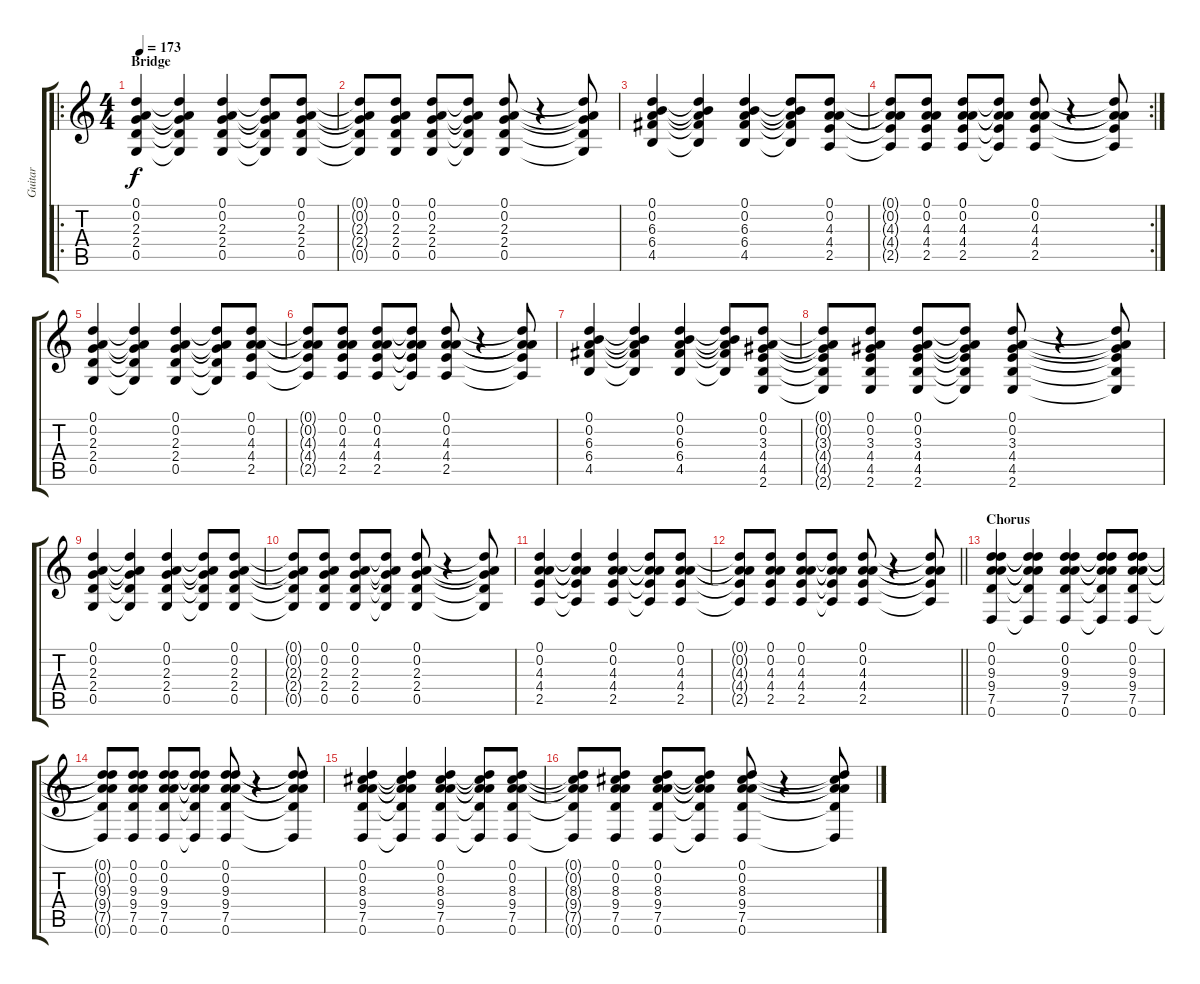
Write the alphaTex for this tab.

\track ("Guitar" "Guitar") {instrument acousticguitarsteel}
\staff {score tabs}
\tuning (D4 A3 F3 C3 G2 D2) {hide}
\ro
\ts (4 4)
\section ("" "Bridge")
\tempo 173
\clef g2
\ks c
(0.1 0.2 2.3 2.4 0.5).4{dy f} (0.1{t} 0.2{t} 2.3{t} 2.4{t} 0.5{t}).4 (0.1 0.2 2.3 2.4 0.5).4 (0.1{t} 0.2{t} 2.3{t} 2.4{t} 0.5{t}).8 (0.1 0.2 2.3 2.4 0.5).8 |
(0.1{t} 0.2{t} 2.3{t} 2.4{t} 0.5{t}).8 (0.1 0.2 2.3 2.4 0.5).8 (0.1 0.2 2.3 2.4 0.5).8 (0.1{t} 0.2{t} 2.3{t} 2.4{t} 0.5{t}).8 (0.1 0.2 2.3 2.4 0.5).8 r.4 (0.1{t} 0.2{t} 2.3{t} 2.4{t} 0.5{t}).8 |
(0.1 0.2 6.3 6.4 4.5).4 (0.1{t} 0.2{t} 6.3{t} 6.4{t} 4.5{t}).4 (0.1 0.2 6.3 6.4 4.5).4 (0.1{t} 0.2{t} 6.3{t} 6.4{t} 4.5{t}).8 (0.1 0.2 4.3 4.4 2.5).8 |
\rc 2
(0.1{t} 0.2{t} 4.3{t} 4.4{t} 2.5{t}).8 (0.1 0.2 4.3 4.4 2.5).8 (0.1 0.2 4.3 4.4 2.5).8 (0.1{t} 0.2{t} 4.3{t} 4.4{t} 2.5{t}).8 (0.1 0.2 4.3 4.4 2.5).8 r.4 (0.1{t} 0.2{t} 4.3{t} 4.4{t} 2.5{t}).8 |
(0.1 0.2 2.3 2.4 0.5).4 (0.1{t} 0.2{t} 2.3{t} 2.4{t} 0.5{t}).4 (0.1 0.2 2.3 2.4 0.5).4 (0.1{t} 0.2{t} 2.3{t} 2.4{t} 0.5{t}).8 (0.1 0.2 4.3 4.4 2.5).8 |
(0.1{t} 0.2{t} 4.3{t} 4.4{t} 2.5{t}).8 (0.1 0.2 4.3 4.4 2.5).8 (0.1 0.2 4.3 4.4 2.5).8 (0.1{t} 0.2{t} 4.3{t} 4.4{t} 2.5{t}).8 (0.1 0.2 4.3 4.4 2.5).8 r.4 (0.1{t} 0.2{t} 4.3{t} 4.4{t} 2.5{t}).8 |
(0.1 0.2 6.3 6.4 4.5).4 (0.1{t} 0.2{t} 6.3{t} 6.4{t} 4.5{t}).4 (0.1 0.2 6.3 6.4 4.5).4 (0.1{t} 0.2{t} 6.3{t} 6.4{t} 4.5{t}).8 (0.1 0.2 3.3 4.4 4.5 2.6).8 |
(0.1{t} 0.2{t} 3.3{t} 4.4{t} 4.5{t} 2.6{t}).8 (0.1 0.2 3.3 4.4 4.5 2.6).8 (0.1 0.2 3.3 4.4 4.5 2.6).8 (0.1{t} 0.2{t} 3.3{t} 4.4{t} 4.5{t} 2.6{t}).8 (0.1 0.2 3.3 4.4 4.5 2.6).8 r.4 (0.1{t} 0.2{t} 3.3{t} 4.4{t} 4.5{t} 2.6{t}).8 |
(0.1 0.2 2.3 2.4 0.5).4 (0.1{t} 0.2{t} 2.3{t} 2.4{t} 0.5{t}).4 (0.1 0.2 2.3 2.4 0.5).4 (0.1{t} 0.2{t} 2.3{t} 2.4{t} 0.5{t}).8 (0.1 0.2 2.3 2.4 0.5).8 |
(0.1{t} 0.2{t} 2.3{t} 2.4{t} 0.5{t}).8 (0.1 0.2 2.3 2.4 0.5).8 (0.1 0.2 2.3 2.4 0.5).8 (0.1{t} 0.2{t} 2.3{t} 2.4{t} 0.5{t}).8 (0.1 0.2 2.3 2.4 0.5).8 r.4 (0.1{t} 0.2{t} 2.3{t} 2.4{t} 0.5{t}).8 |
(0.1 0.2 4.3 4.4 2.5).4 (0.1{t} 0.2{t} 4.3{t} 4.4{t} 2.5{t}).4 (0.1 0.2 4.3 4.4 2.5).4 (0.1{t} 0.2{t} 4.3{t} 4.4{t} 2.5{t}).8 (0.1 0.2 4.3 4.4 2.5).8 |
\barLineRight lightlight
(0.1{t} 0.2{t} 4.3{t} 4.4{t} 2.5{t}).8 (0.1 0.2 4.3 4.4 2.5).8 (0.1 0.2 4.3 4.4 2.5).8 (0.1{t} 0.2{t} 4.3{t} 4.4{t} 2.5{t}).8 (0.1 0.2 4.3 4.4 2.5).8 r.4 (0.1{t} 0.2{t} 4.3{t} 4.4{t} 2.5{t}).8 |
\section ("" "Chorus")
(0.1 0.2 9.3 9.4 7.5 0.6).4 (0.1{t} 0.2{t} 9.3{t} 9.4{t} 7.5{t} 0.6{t}).4 (0.1 0.2 9.3 9.4 7.5 0.6).4 (0.1{t} 0.2{t} 9.3{t} 9.4{t} 7.5{t} 0.6{t}).8 (0.1 0.2 9.3 9.4 7.5 0.6).8 |
(0.1{t} 0.2{t} 9.3{t} 9.4{t} 7.5{t} 0.6{t}).8 (0.1 0.2 9.3 9.4 7.5 0.6).8 (0.1 0.2 9.3 9.4 7.5 0.6).8 (0.1{t} 0.2{t} 9.3{t} 9.4{t} 7.5{t} 0.6{t}).8 (0.1 0.2 9.3 9.4 7.5 0.6).8 r.4 (0.1{t} 0.2{t} 9.3{t} 9.4{t} 7.5{t} 0.6{t}).8 |
(0.1 0.2 8.3 9.4 7.5 0.6).4 (0.1{t} 0.2{t} 8.3{t} 9.4{t} 7.5{t} 0.6{t}).4 (0.1 0.2 8.3 9.4 7.5 0.6).4 (0.1{t} 0.2{t} 8.3{t} 9.4{t} 7.5{t} 0.6{t}).8 (0.1 0.2 8.3 9.4 7.5 0.6).8 |
(0.1{t} 0.2{t} 8.3{t} 9.4{t} 7.5{t} 0.6{t}).8 (0.1 0.2 8.3 9.4 7.5 0.6).8 (0.1 0.2 8.3 9.4 7.5 0.6).8 (0.1{t} 0.2{t} 8.3{t} 9.4{t} 7.5{t} 0.6{t}).8 (0.1 0.2 8.3 9.4 7.5 0.6).8 r.4 (0.1{t} 0.2{t} 8.3{t} 9.4{t} 7.5{t} 0.6{t}).8
